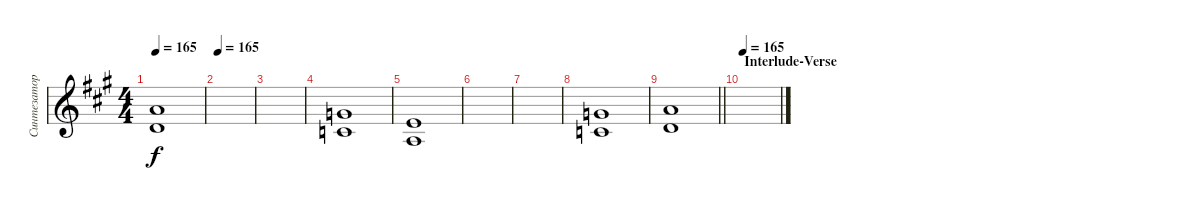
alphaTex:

\track ("Синтезатор" "Синтезатор") {instrument tremolostrings}
\staff {score}
\tuning (E4 B3 G3 D3 A2 E2) {hide}
\ts (4 4)
\tempo 165
\clef g2
\ks f#minor
(5.1 7.3).1{dy f} |
\tempo 165
|
|
(3.1 5.3).1 |
(0.1 2.3).1 |
|
|
(3.1 5.3).1 |
\barLineRight lightlight
(5.1 7.3).1 |
\section ("" "Interlude-Verse")
\tempo 165
